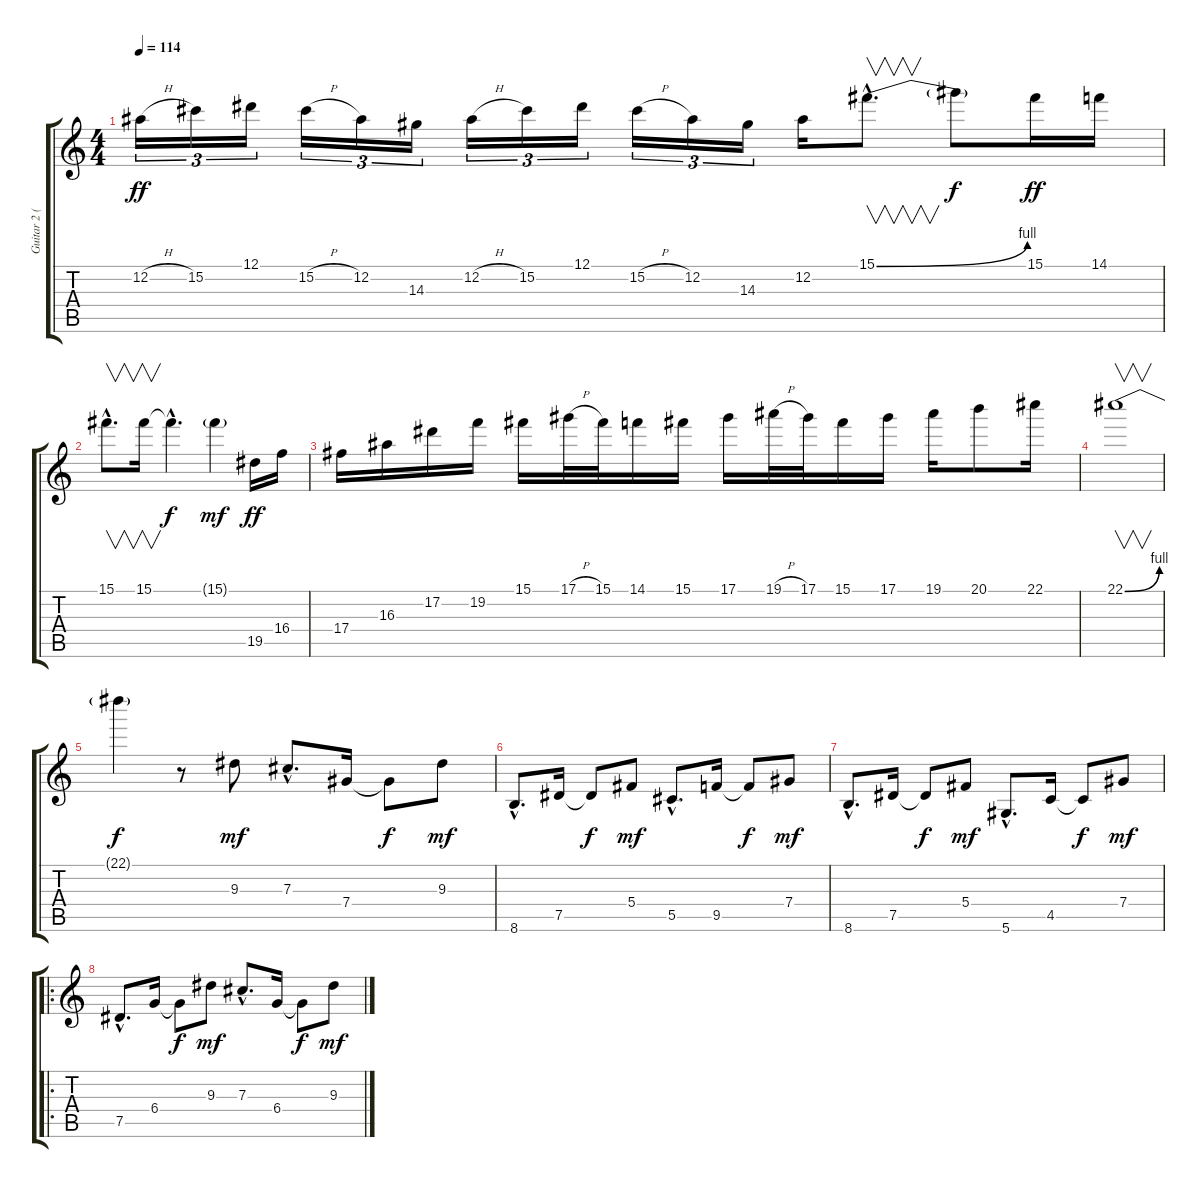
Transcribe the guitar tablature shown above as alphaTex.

\track ("Guitar 2 (Marty Friedman)" "Guitar 2 (") {instrument distortionguitar}
\staff {score tabs}
\tuning (Eb4 Bb3 Gb3 Db3 Ab2 Eb2) {hide}
\ts (4 4)
\tempo 114
\clef g2
\ks c
12.2{h}.16{tu (3 2) dy ff} 15.2.16{tu (3 2)} 12.1.16{tu (3 2)} 15.2{h}.16{tu (3 2)} 12.2.16{tu (3 2)} 14.3.16{tu (3 2)} 12.2{h}.16{tu (3 2)} 15.2.16{tu (3 2)} 12.1.16{tu (3 2)} 15.2{h}.16{tu (3 2)} 12.2.16{tu (3 2)} 14.3.16{tu (3 2)} 12.2.16 15.1{be (bend 0 0 60 4) hac}.8{v d} 15.1{t}.8{dy f} 15.1.16{dy ff} 14.1.16 |
15.1{hac}.8{v d} 15.1.16{v} 15.1{hac t}.4{d dy f} 15.1{g}.4{dy mf} 19.5.16{dy ff} 16.4.16 |
17.4.16 16.3.16 17.2.16 19.2.16 15.1.16 17.1{h}.32 15.1.32 14.1.16 15.1.16 17.1.16 19.1{h}.32 17.1.32 15.1.16 17.1.16 19.1.16 20.1.8 22.1.16 |
22.1{be (bend 0 0 60 4)}.1{v} |
22.1{t}.4{dy f} r.8 9.3.8{dy mf} 7.3{hac}.8{d} 7.4.16 7.4{t}.8{dy f} 9.3.8{dy mf} |
8.6{hac}.8{d} 7.5.16 7.5{t}.8{dy f} 5.4.8{dy mf} 5.5{hac}.8{d} 9.5.16 9.5{t}.8{dy f} 7.4.8{dy mf} |
8.6{hac}.8{d} 7.5.16 7.5{t}.8{dy f} 5.4.8{dy mf} 5.6{hac}.8{d} 4.5.16 4.5{t}.8{dy f} 7.4.8{dy mf} |
\ro
7.5{hac}.8{d} 6.4.16 6.4{t}.8{dy f} 9.3.8{dy mf} 7.3{hac}.8{d} 6.4.16 6.4{t}.8{dy f} 9.3.8{dy mf}
